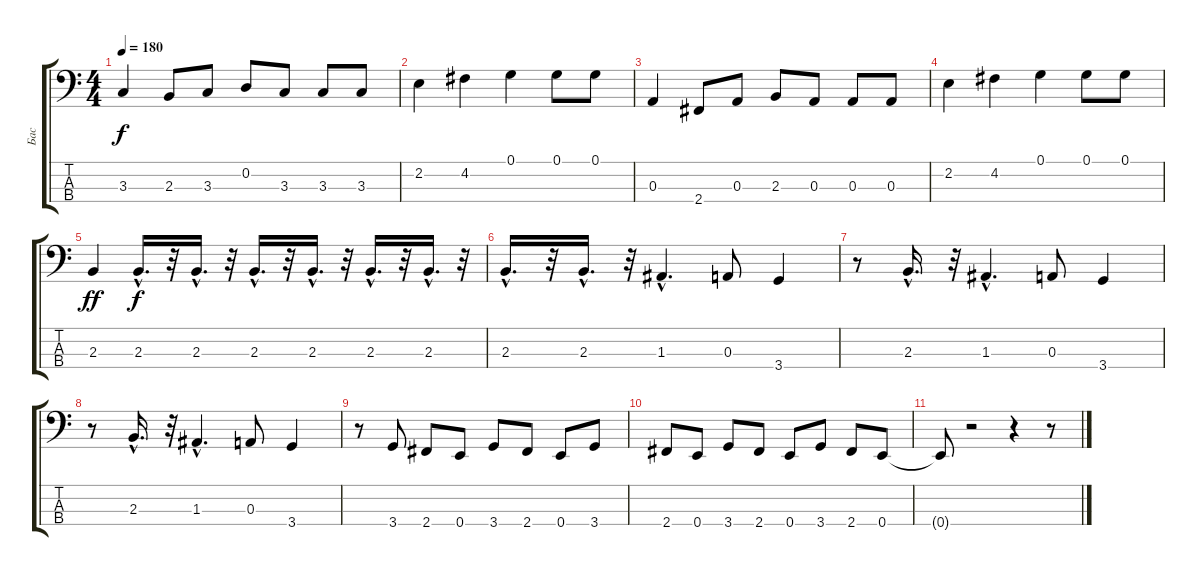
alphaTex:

\track ("Бас" "Бас") {instrument electricbasspick}
\staff {score tabs}
\tuning (G2 D2 A1 E1) {hide}
\ts (4 4)
\tempo 180
\clef f4
\ks c
3.3.4{dy f} 2.3.8 3.3.8 0.2.8 3.3.8 3.3.8 3.3.8 |
2.2.4 4.2.4 0.1.4 0.1.8 0.1.8 |
0.3.4 2.4.8 0.3.8 2.3.8 0.3.8 0.3.8 0.3.8 |
2.2.4 4.2.4 0.1.4 0.1.8 0.1.8 |
2.3.4{dy ff} 2.3{hac}.16{d dy f} r.32 2.3{hac}.16{d} r.32 2.3{hac}.16{d} r.32 2.3{hac}.16{d} r.32 2.3{hac}.16{d} r.32 2.3{hac}.16{d} r.32 |
2.3{hac}.16{d} r.32 2.3{hac}.16{d} r.32 1.3{hac}.4{d} 0.3.8 3.4.4 |
r.8 2.3{hac}.16{d} r.32 1.3{hac}.4{d} 0.3.8 3.4.4 |
r.8 2.3{hac}.16{d} r.32 1.3{hac}.4{d} 0.3.8 3.4.4 |
r.8 3.4.8 2.4.8 0.4.8 3.4.8 2.4.8 0.4.8 3.4.8 |
2.4.8 0.4.8 3.4.8 2.4.8 0.4.8 3.4.8 2.4.8 0.4.8 |
0.4{t}.8 r.2 r.4 r.8
